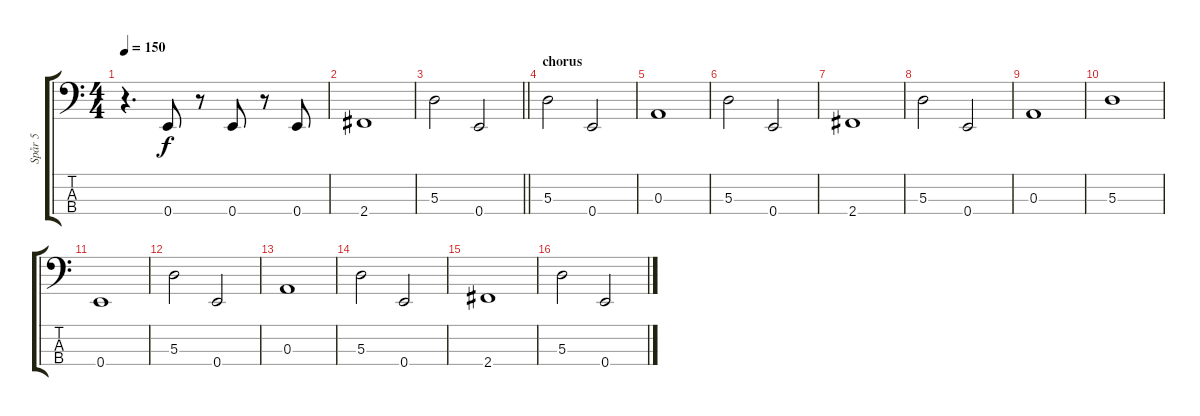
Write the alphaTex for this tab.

\track ("Spår 5" "Spår 5") {instrument electricbassfinger}
\staff {score tabs}
\tuning (G2 D2 A1 E1) {hide}
\ts (4 4)
\tempo 150
\clef f4
\ks c
r.4{d dy f} 0.4.8 r.8 0.4.8 r.8 0.4.8 |
2.4.1 |
\barLineRight lightlight
5.3.2 0.4.2 |
\section ("" "chorus")
5.3.2 0.4.2 |
0.3.1 |
5.3.2 0.4.2 |
2.4.1 |
5.3.2 0.4.2 |
0.3.1 |
5.3.1 |
0.4.1 |
5.3.2 0.4.2 |
0.3.1 |
5.3.2 0.4.2 |
2.4.1 |
5.3.2 0.4.2
